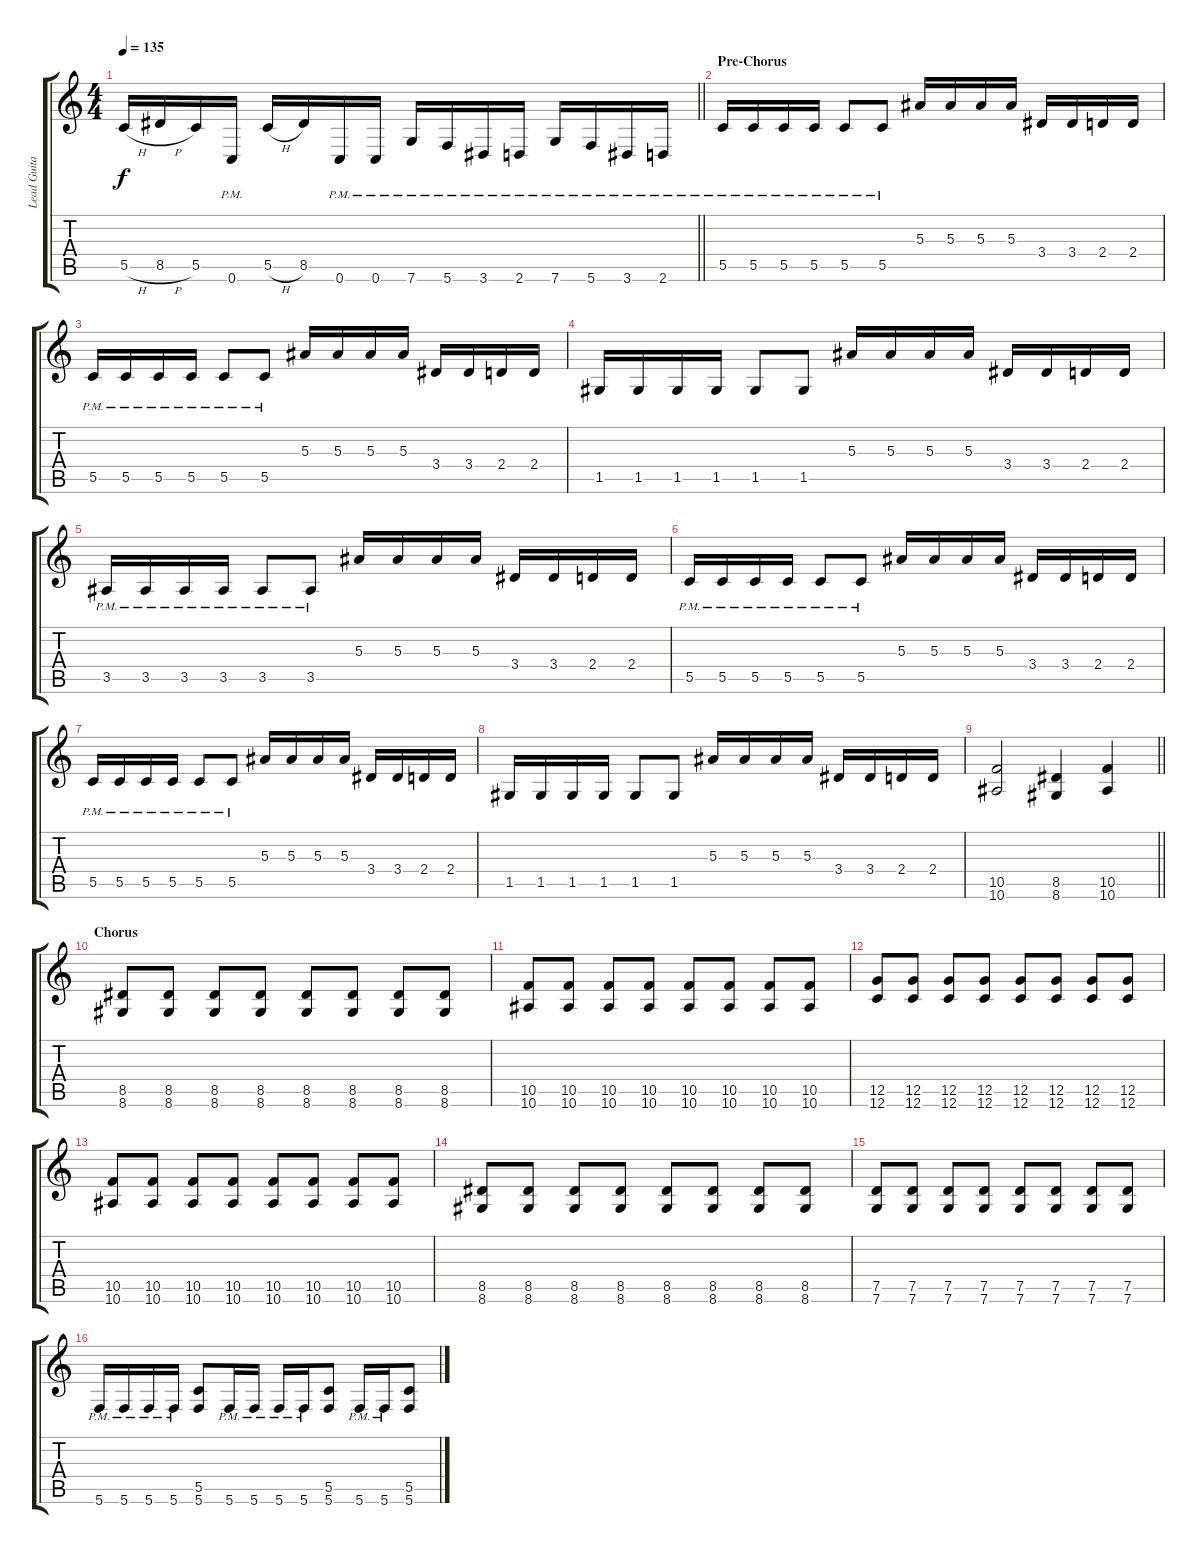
\track ("Lead Guitar" "Lead Guita") {instrument distortionguitar}
\staff {score tabs}
\tuning (D4 A3 F3 C3 G2 C2) {hide}
\ts (4 4)
\tempo 135
\clef g2
\barLineRight lightlight
\ks c
5.5{h}.16{dy f} 8.5{h}.16 5.5.16 0.6{pm}.16 5.5{h}.16 8.5.16 0.6{pm}.16 0.6{pm}.16 7.6{pm}.16 5.6{pm}.16 3.6{pm}.16 2.6{pm}.16 7.6{pm}.16 5.6{pm}.16 3.6{pm}.16 2.6{pm}.16 |
\section ("" "Pre-Chorus")
5.5{pm}.16 5.5{pm}.16 5.5{pm}.16 5.5{pm}.16 5.5{pm}.8 5.5{pm}.8 5.3.16 5.3.16 5.3.16 5.3.16 3.4.16 3.4.16 2.4.16 2.4.16 |
5.5{pm}.16 5.5{pm}.16 5.5{pm}.16 5.5{pm}.16 5.5{pm}.8 5.5{pm}.8 5.3.16 5.3.16 5.3.16 5.3.16 3.4.16 3.4.16 2.4.16 2.4.16 |
1.5.16 1.5.16 1.5.16 1.5.16 1.5.8 1.5.8 5.3.16 5.3.16 5.3.16 5.3.16 3.4.16 3.4.16 2.4.16 2.4.16 |
3.5{pm}.16 3.5{pm}.16 3.5{pm}.16 3.5{pm}.16 3.5{pm}.8 3.5{pm}.8 5.3.16 5.3.16 5.3.16 5.3.16 3.4.16 3.4.16 2.4.16 2.4.16 |
5.5{pm}.16 5.5{pm}.16 5.5{pm}.16 5.5{pm}.16 5.5{pm}.8 5.5{pm}.8 5.3.16 5.3.16 5.3.16 5.3.16 3.4.16 3.4.16 2.4.16 2.4.16 |
5.5{pm}.16 5.5{pm}.16 5.5{pm}.16 5.5{pm}.16 5.5{pm}.8 5.5{pm}.8 5.3.16 5.3.16 5.3.16 5.3.16 3.4.16 3.4.16 2.4.16 2.4.16 |
1.5.16 1.5.16 1.5.16 1.5.16 1.5.8 1.5.8 5.3.16 5.3.16 5.3.16 5.3.16 3.4.16 3.4.16 2.4.16 2.4.16 |
\barLineRight lightlight
(10.5 10.6).2 (8.5 8.6).4 (10.5 10.6).4 |
\section ("" "Chorus")
(8.5 8.6).8 (8.5 8.6).8 (8.5 8.6).8 (8.5 8.6).8 (8.5 8.6).8 (8.5 8.6).8 (8.5 8.6).8 (8.5 8.6).8 |
(10.5 10.6).8 (10.5 10.6).8 (10.5 10.6).8 (10.5 10.6).8 (10.5 10.6).8 (10.5 10.6).8 (10.5 10.6).8 (10.5 10.6).8 |
(12.5 12.6).8 (12.5 12.6).8 (12.5 12.6).8 (12.5 12.6).8 (12.5 12.6).8 (12.5 12.6).8 (12.5 12.6).8 (12.5 12.6).8 |
(10.5 10.6).8 (10.5 10.6).8 (10.5 10.6).8 (10.5 10.6).8 (10.5 10.6).8 (10.5 10.6).8 (10.5 10.6).8 (10.5 10.6).8 |
(8.5 8.6).8 (8.5 8.6).8 (8.5 8.6).8 (8.5 8.6).8 (8.5 8.6).8 (8.5 8.6).8 (8.5 8.6).8 (8.5 8.6).8 |
(7.5 7.6).8 (7.5 7.6).8 (7.5 7.6).8 (7.5 7.6).8 (7.5 7.6).8 (7.5 7.6).8 (7.5 7.6).8 (7.5 7.6).8 |
5.6{pm}.16 5.6{pm}.16 5.6{pm}.16 5.6{pm}.16 (5.5 5.6).8 5.6{pm}.16 5.6{pm}.16 5.6{pm}.16 5.6{pm}.16 (5.5 5.6).8 5.6{pm}.16 5.6{pm}.16 (5.5 5.6).8
